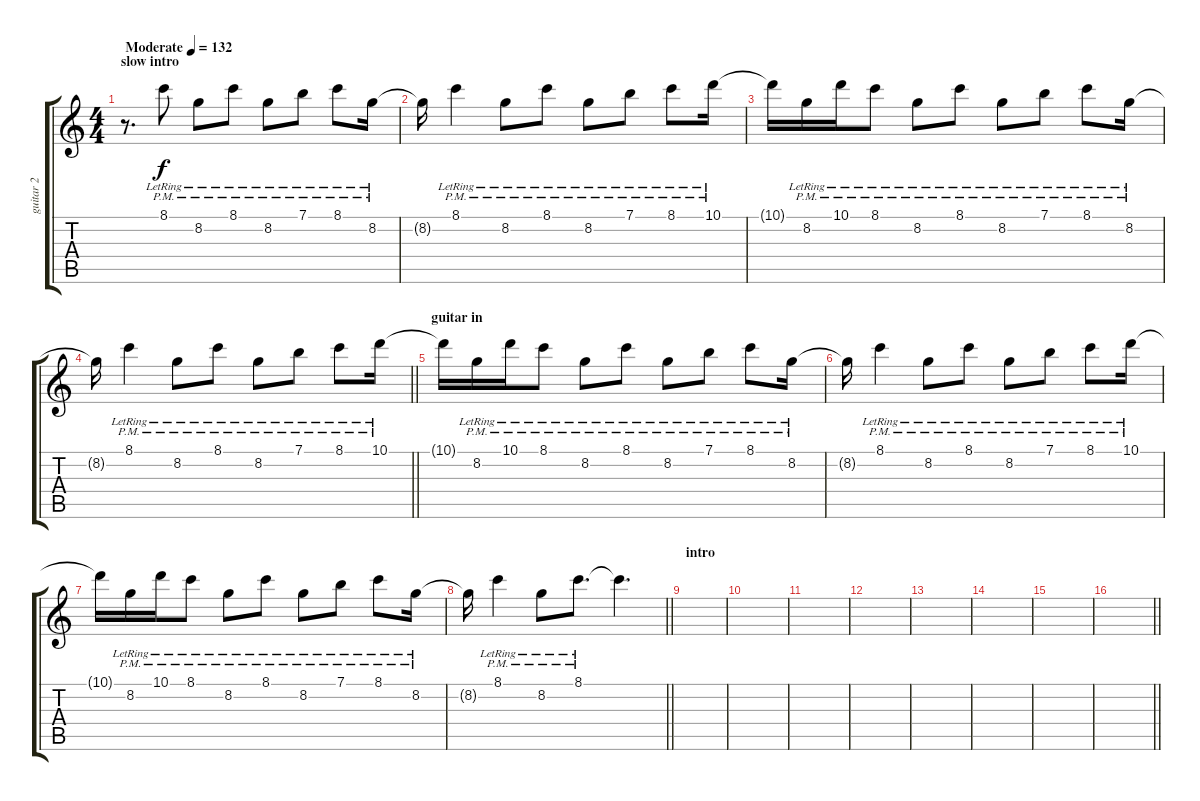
\track ("guitar 2" "guitar 2") {instrument electricguitarjazz}
\staff {score tabs}
\tuning (E4 B3 G3 D3 A2 E2) {hide}
\ts (4 4)
\section ("" "slow intro")
\tempo (132 "Moderate")
\clef g2
\ks c
r.8{d dy f instrument electricguitarjazz} 8.1{pm lr}.8 8.2{pm lr}.8 8.1{pm lr}.8 8.2{pm lr}.8 7.1{pm lr}.8 8.1{pm lr}.8 8.2{pm lr}.16 |
8.2{t}.16 8.1{pm lr}.4 8.2{pm lr}.8 8.1{pm lr}.8 8.2{pm lr}.8 7.1{pm lr}.8 8.1{pm lr}.8 10.1{pm lr}.16 |
10.1{t}.16 8.2{pm lr}.16 10.1{pm lr}.16 8.1{pm lr}.8 8.2{pm lr}.8 8.1{pm lr}.8 8.2{pm lr}.8 7.1{pm lr}.8 8.1{pm lr}.8 8.2{pm lr}.16 |
\barLineRight lightlight
8.2{t}.16 8.1{pm lr}.4 8.2{pm lr}.8 8.1{pm lr}.8 8.2{pm lr}.8 7.1{pm lr}.8 8.1{pm lr}.8 10.1{pm lr}.16 |
\section ("" "guitar in")
10.1{t}.16 8.2{pm lr}.16 10.1{pm lr}.16 8.1{pm lr}.8 8.2{pm lr}.8 8.1{pm lr}.8 8.2{pm lr}.8 7.1{pm lr}.8 8.1{pm lr}.8 8.2{pm lr}.16 |
8.2{t}.16 8.1{pm lr}.4 8.2{pm lr}.8 8.1{pm lr}.8 8.2{pm lr}.8 7.1{pm lr}.8 8.1{pm lr}.8 10.1{pm lr}.16 |
10.1{t}.16 8.2{pm lr}.16 10.1{pm lr}.16 8.1{pm lr}.8 8.2{pm lr}.8 8.1{pm lr}.8 8.2{pm lr}.8 7.1{pm lr}.8 8.1{pm lr}.8 8.2{pm lr}.16 |
\barLineRight lightlight
8.2{t}.16 8.1{pm lr}.4 8.2{pm lr}.8 8.1{pm lr}.8{d} 8.1{t}.4{d} |
\section ("" "intro")
|
|
|
|
|
|
|
\barLineRight lightlight
